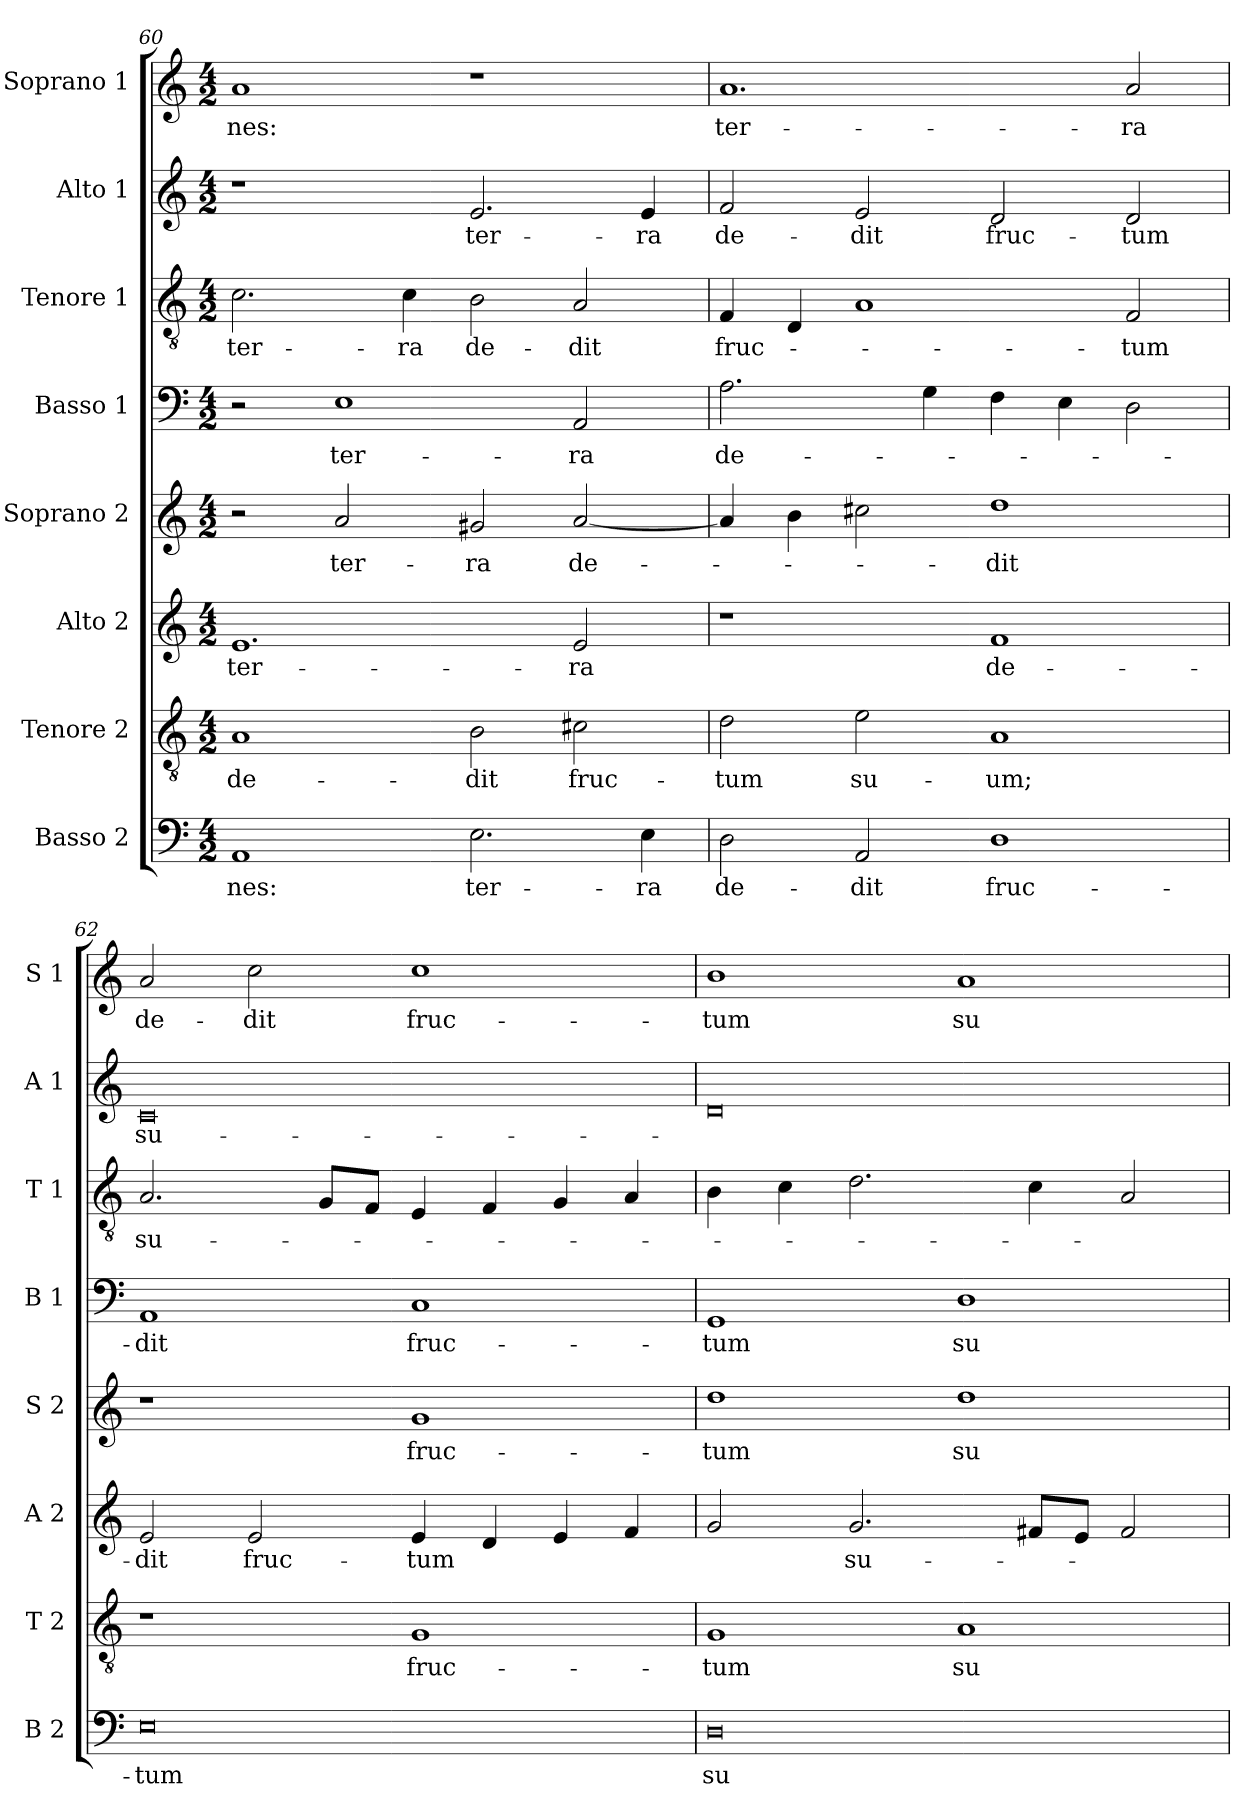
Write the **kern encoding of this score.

**kern	**text	**kern	**text	**kern	**text	**kern	**text	**kern	**text	**kern	**text	**kern	**text	**kern	**text
*part8	*part8	*part7	*part7	*part6	*part6	*part5	*part5	*part4	*part4	*part3	*part3	*part2	*part2	*part1	*part1
*staff8	*staff8	*staff7	*staff7	*staff6	*staff6	*staff5	*staff5	*staff4	*staff4	*staff3	*staff3	*staff2	*staff2	*staff1	*staff1
*I"Basso 2	*	*I"Tenore 2	*	*I"Alto 2	*	*I"Soprano 2	*	*I"Basso 1	*	*I"Tenore 1	*	*I"Alto 1	*	*I"Soprano 1	*
*I'B 2	*	*I'T 2	*	*I'A 2	*	*I'S 2	*	*I'B 1	*	*I'T 1	*	*I'A 1	*	*I'S 1	*
!!LO:PB:g=z
*clefF4	*	*clefGv2	*	*clefG2	*	*clefG2	*	*clefF4	*	*clefGv2	*	*clefG2	*	*clefG2	*
*k[]	*	*k[]	*	*k[]	*	*k[]	*	*k[]	*	*k[]	*	*k[]	*	*k[]	*
*C:	*	*C:	*	*C:	*	*C:	*	*C:	*	*C:	*	*C:	*	*C:	*
*M4/2	*	*M4/2	*	*M4/2	*	*M4/2	*	*M4/2	*	*M4/2	*	*M4/2	*	*M4/2	*
=60	=60	=60	=60	=60	=60	=60	=60	=60	=60	=60	=60	=60	=60	=60	=60
1AA	-nes:	1A	de-	1.e	ter-	2r	.	2r	.	2.c\	ter-	1r	.	1a	-nes:
.	.	.	.	.	.	2a/	ter-	1E	ter-	.	.	.	.	.	.
.	.	.	.	.	.	.	.	.	.	4c\	-ra	.	.	.	.
2.E\	ter-	2B\	-dit	.	.	2g#X/	-ra	.	.	2B\	de-	2.e/	ter-	1r	.
.	.	2c#X\	fruc-	2e/	-ra	[2a/	de-	2AA/	-ra	2A/	-dit	.	.	.	.
4E\	-ra	.	.	.	.	.	.	.	.	.	.	4e/	-ra	.	.
=61	=61	=61	=61	=61	=61	=61	=61	=61	=61	=61	=61	=61	=61	=61	=61
2D\	de-	2d\	-tum	1r	.	4a/]	.	2.A\	de-	4F/	fruc-	2f/	de-	1.a	ter-
.	.	.	.	.	.	4b\	.	.	.	4D/	.	.	.	.	.
2AA/	-dit	2e\	su-	.	.	2cc#X\	.	.	.	1A	.	2e/	-dit	.	.
.	.	.	.	.	.	.	.	4G\	.	.	.	.	.	.	.
1D	fruc-	1A	-um;	1f	de-	1dd	-dit	4F\	.	.	.	2d/	fruc-	.	.
.	.	.	.	.	.	.	.	4E\	.	.	.	.	.	.	.
.	.	.	.	.	.	.	.	2D\	.	2F/	-tum	2d/	-tum	2a/	-ra
=62	=62	=62	=62	=62	=62	=62	=62	=62	=62	=62	=62	=62	=62	=62	=62
0E	-tum	1r	.	2e/	-dit	1r	.	1AA	-dit	2.A/	su-	0c	su-	2a/	de-
.	.	.	.	2e/	fruc-	.	.	.	.	.	.	.	.	2cc\	-dit
.	.	.	.	.	.	.	.	.	.	8G/L	.	.	.	.	.
.	.	.	.	.	.	.	.	.	.	8F/J	.	.	.	.	.
.	.	1G	fruc-	4e/	-tum	1g	fruc-	1C	fruc-	4E/	.	.	.	1cc	fruc-
.	.	.	.	4d/	.	.	.	.	.	4F/	.	.	.	.	.
.	.	.	.	4e/	.	.	.	.	.	4G/	.	.	.	.	.
.	.	.	.	4f/	.	.	.	.	.	4A/	.	.	.	.	.
=63	=63	=63	=63	=63	=63	=63	=63	=63	=63	=63	=63	=63	=63	=63	=63
0D	su-	1G	-tum	2g/	.	1dd	-tum	1GG	-tum	4B\	.	0d	.	1b	-tum
.	.	.	.	.	.	.	.	.	.	4c\	.	.	.	.	.
.	.	.	.	2.g/	su-	.	.	.	.	2.d\	.	.	.	.	.
.	.	1A	su-	.	.	1dd	su-	1D	su-	.	.	.	.	1a	su-
.	.	.	.	8f#X/L	.	.	.	.	.	4c\	.	.	.	.	.
.	.	.	.	8e/J	.	.	.	.	.	.	.	.	.	.	.
.	.	.	.	2f#/	.	.	.	.	.	2A/	.	.	.	.	.
=	=	=	=	=	=	=	=	=	=	=	=	=	=	=	=
*-	*-	*-	*-	*-	*-	*-	*-	*-	*-	*-	*-	*-	*-	*-	*-
